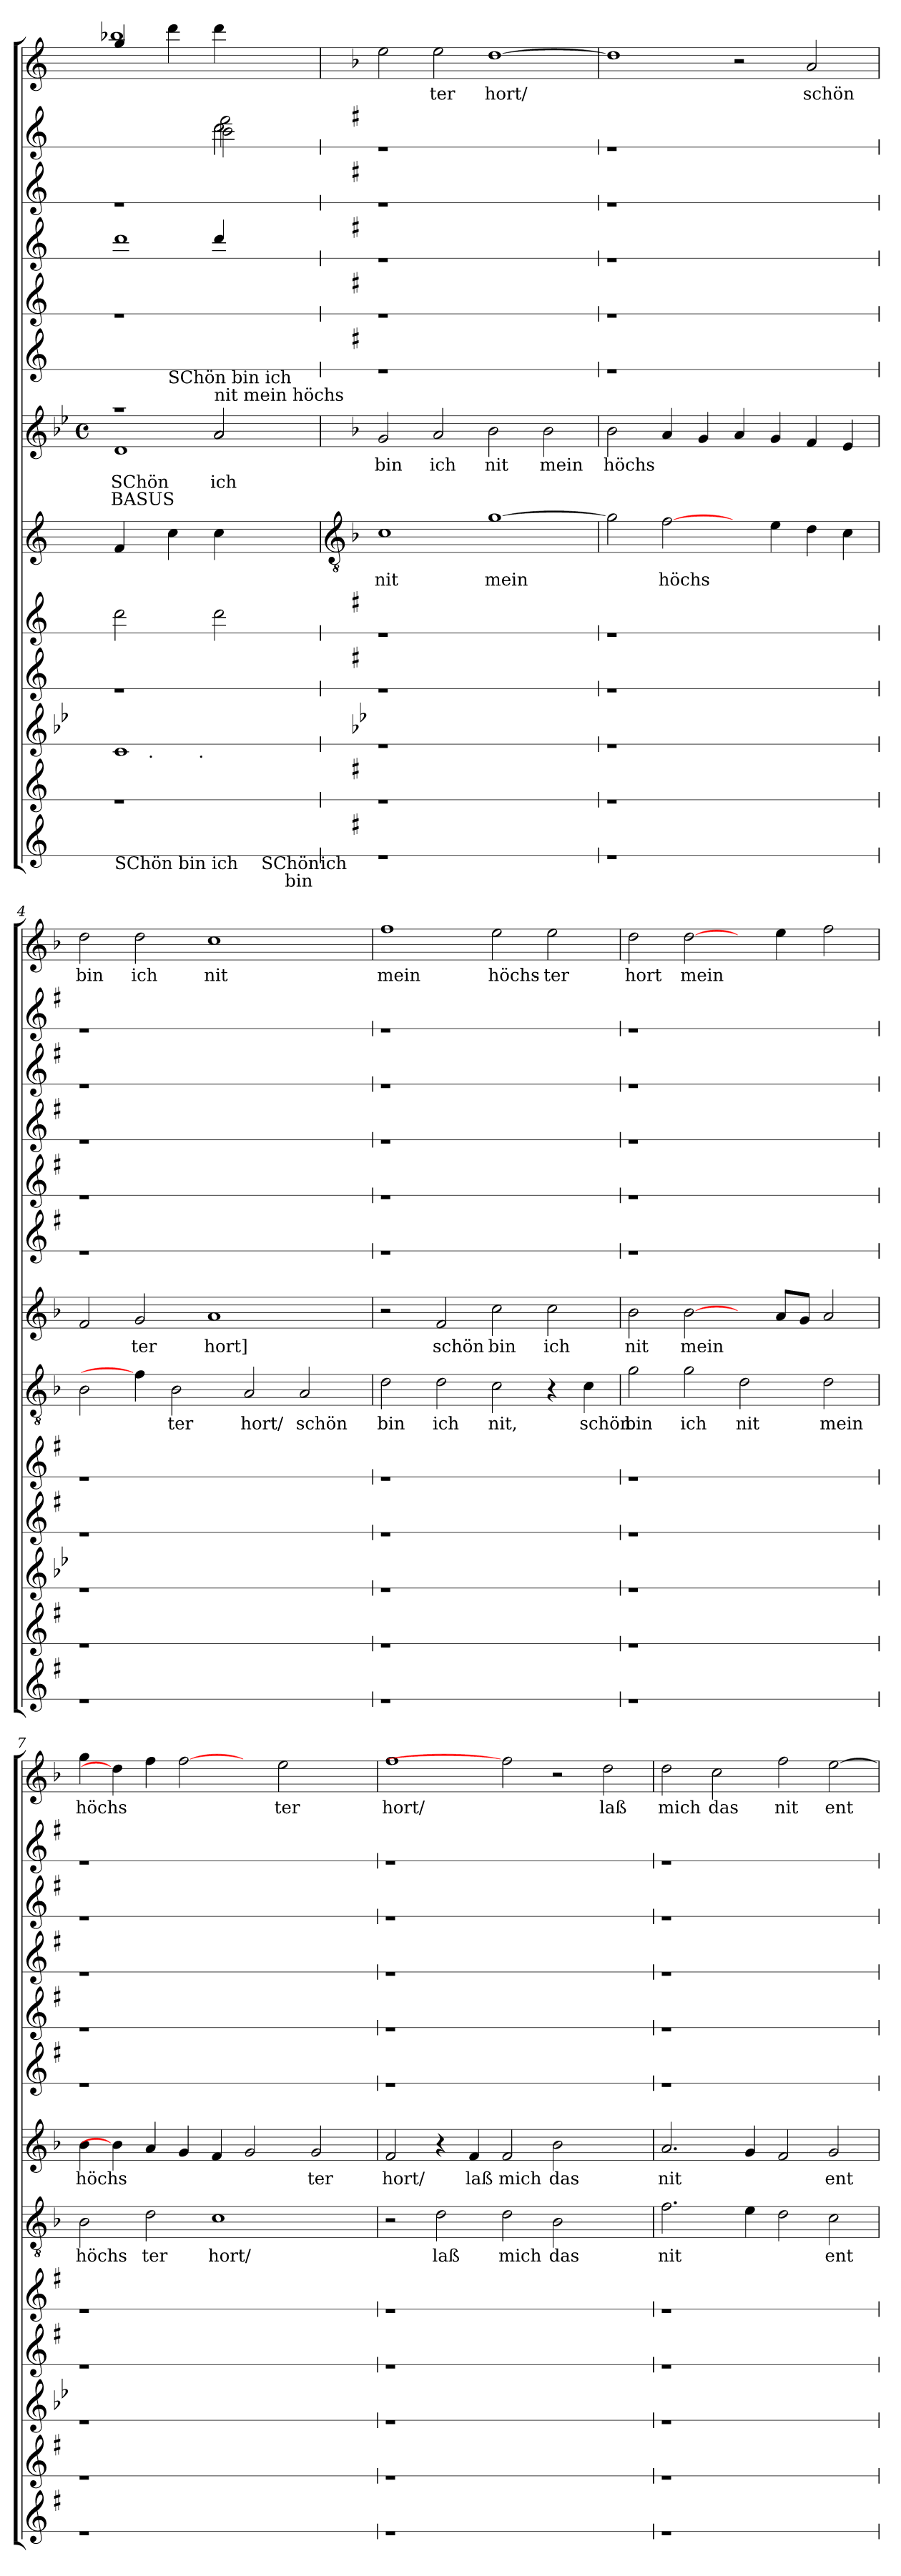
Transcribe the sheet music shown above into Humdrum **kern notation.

**kern	**kern	**kern	**kern	**kern	**kern	**text	**kern	**text	**text	**text	**kern	**kern	**kern	**kern	**kern	**kern	**text
*part13	*part12	*part11	*part10	*part9	*part8	*part8	*part7	*part7	*part7	*part7	*part6	*part5	*part4	*part3	*part2	*part1	*part1
*staff13	*staff12	*staff11	*staff10	*staff9	*staff8	*staff8	*staff7	*staff7	*staff7	*staff7	*staff6	*staff5	*staff4	*staff3	*staff2	*staff1	*staff1
*stria1	*stria1	*stria1	*stria1	*stria1	*	*	*	*	*	*	*stria1	*stria1	*stria1	*stria1	*stria1	*	*
*clefG2	*clefG2	*clefG2	*clefG2	*clefG2	*clefG2	*	*clefG2	*	*	*	*clefG2	*clefG2	*clefG2	*clefG2	*clefG2	*clefG2	*
*ITrd1c2	*ITrd1c2	*	*ITrd1c2	*ITrd1c2	*ITrd1c2	*	*	*	*	*	*ITrd1c2	*ITrd1c2	*ITrd1c2	*ITrd1c2	*ITrd1c2	*ITrd1c2	*
*k[b-e-]	*k[b-e-]	*k[b-e-]	*k[b-e-]	*k[b-e-]	*k[b-e-]	*	*k[b-e-]	*	*	*	*k[b-e-]	*k[b-e-]	*k[b-e-]	*k[b-e-]	*k[b-e-]	*k[b-e-]	*
*B-:	*B-:	*B-:	*B-:	*B-:	*B-:	*	*B-:	*	*	*	*B-:	*B-:	*B-:	*B-:	*B-:	*B-:	*
*	*	*	*	*	*	*	*M4/4	*	*	*	*	*	*	*	*	*	*
*	*	*	*	*	*	*	*met(c)	*	*	*	*	*	*	*	*	*	*
=1	=1	=1	=1	=1	=1	=1	=1	=1	=1	=1	=1	=1	=1	=1	=1	=1	=1
!	!	!	!	!	!	!	!	!	!	!	!	!	!LO:TX:b:t=b	!	!	!	!
!	!	!	!	!	!	!	!LO:TX:a:t=A	!	!	!	!	!	!	!	!	!	!
!	!	!	!	!	!	!	!LO:TX:t=LTUS	!	!	!	!	!	!	!	!	!	!
!	!	!LO:TX:b:t=c	!	!	!	!	!	!	!	!	!	!	!	!	!	!	!
!LO:TX:b:t=SChön bin ich	!	!	!	!	!	!	!	!	!	!	!	!	!	!	!	!	!
!	!	!	!	!	!LO:N:head=solid	!	!	!	!LO:LY:b:rj	!LO:LY:b:rj	!	!	!	!	!	!LO:N:head=solid	!
*	*	*^	*	*	*	*	*^	*	*	*	*	*	*^	*	*^	*^	*
*	*	*	*^	*	*	*	*	*	*^	*	*	*	*	*	*	*	*	*	*^	*	*	*
*	*	*	*	*	*	*	*	*	*	*	*^	*	*	*	*	*	*	*	*	*	*	*^	*	*	*
2.ryy	1r	1c	8ryy	4..ryy	1r	2b-\	4e-/	.	1raa	1d	2ryy	2ryy	.	SChön	BASUS	4ryy	1r	1b-	2ryy	1r	2ryy	2ryy	2ryy	2ryy	4ff/	1aa-X	.
.	.	.	32ryy	.	.	.	.	.	.	.	.	.	.	.	.	.	.	.	.	.	.	.	.	.	.	.	.
!	!	!	!LO:TX:b:t=.	!	!	!	!	!	!	!	!	!	!	!	!	!	!	!	!	!	!	!	!	!	!	!	!
.	.	.	2ryy	.	.	.	.	.	.	.	.	.	.	.	.	.	.	.	.	.	.	.	.	.	.	.	.
!	!	!	!	!	!	!	!	!	!	!	!	!	!	!	!	!LO:TX:b:t=SChön bin ich	!	!	!	!	!	!	!	!	!	!	!
!	!	!	!	!	!	!	!LO:N:head=solid	!	!	!	!	!	!	!	!	!	!	!	!	!	!	!	!	!	!LO:N:head=solid	!	!
.	.	.	.	.	.	.	4b-\	.	.	.	.	.	.	.	.	4ryy	.	.	.	.	.	.	.	.	4ccc\	.	.
!	!	!	!	!LO:TX:b:t=.	!	!	!	!	!	!	!	!	!	!	!	!	!	!	!	!	!	!	!	!	!	!	!
.	.	.	.	2ryy	.	.	.	.	.	.	.	.	.	.	.	.	.	.	.	.	.	.	.	.	.	.	.
!	!	!	!	!	!	!	!	!	!	!	!	!	!	!	!	!LO:TX:b:t=nit mein höchs	!	!	!	!	!	!	!	!	!	!	!
!	!	!	!	!	!	!	!LO:N:head=solid	!	!	!	!	!	!	!LO:LY:b	!	!	!	!	!	!	!	!	!	!	!	!	!
!	!	!	!	!	!	!	!	!	!	!	!	!	!	!LO:LY:b	!	!	!	!	!	!	!	!	!	!	!LO:N:head=solid	!	!
.	.	.	.	.	.	2b-\	4b-\	.	.	.	2a/	2a/	.	ich	.	2ryy	.	.	4b-/	.	2b-\	2b-\	2a\	2dd\	4ccc\	.	.
.	.	.	4ryy	.	.	.	.	.	.	.	.	.	.	.	.	.	.	.	.	.	.	.	.	.	.	.	.
!LO:TX:b:t=SChön	!	!	!	!	!	!	!	!	!	!	!	!	!	!	!	!	!	!	!	!	!	!	!	!	!	!	!
8ryy	.	.	.	.	.	.	4ryy	.	.	.	.	.	.	.	.	.	.	.	4ryy	.	.	.	.	.	4ryy	.	.
!LO:TX:b:t=bin	!	!	!	!	!	!	!	!	!	!	!	!	!	!	!	!	!	!	!	!	!	!	!	!	!	!	!
8ryy	.	.	.	.	.	.	.	.	.	.	.	.	.	.	.	.	.	.	.	.	.	.	.	.	.	.	.
.	.	.	16.ryy	.	.	.	.	.	.	.	.	.	.	.	.	.	.	.	.	.	.	.	.	.	.	.	.
.	.	.	.	16ryy	.	.	.	.	.	.	.	.	.	.	.	.	.	.	.	.	.	.	.	.	.	.	.
!LO:TX:b:t=ich	!	!	!	!	!	!	!	!	!	!	!	!	!	!	!	!	!	!	!	!	!	!	!	!	!	!	!
*	*	*	*	*	*	*	*	*	*	*	*	*	*	*	*	*	*	*	*	*	*v	*v	*v	*v	*	*	*
*	*	*v	*v	*v	*	*	*	*	*v	*v	*v	*v	*	*	*	*	*	*v	*v	*	*	*v	*v	*
!!LO:LB:g=z
=2	=2	=2	=2	=2	=2	=2	=2	=2	=2	=2	=2	=2	=2	=2	=2	=2	=2
*	*	*	*	*	*clefGv2	*	*	*	*	*	*	*	*	*	*	*	*
*k[b-]	*k[b-]	*	*k[b-]	*k[b-]	*k[b-e-a-]	*	*k[b-]	*	*	*	*k[b-]	*k[b-]	*k[b-]	*k[b-]	*k[b-]	*k[b-e-a-]	*
*F:	*F:	*	*F:	*F:	*E-:	*	*F:	*	*	*	*F:	*F:	*F:	*F:	*F:	*E-:	*
*	*	*^	*	*	*	*	*^	*	*	*	*	*	*^	*	*^	*^	*
*	*	*	*^	*	*	*	*	*	*^	*	*	*	*	*	*	*	*	*	*^	*	*	*
*	*	*	*	*	*	*	*	*	*	*	*^	*	*	*	*	*	*	*	*	*	*	*^	*	*	*
!	!	!	!	!	!	!	!	!LO:LY:b	!	!	!	!	!LO:LY:b	!	!	!	!	!	!	!	!	!	!	!	!	!	!
*	*	*	*	*	*	*	*	*	*	*	*	*	*	*	*	*	*	*	*	*	*v	*v	*v	*v	*	*	*
*	*	*v	*v	*v	*	*	*	*	*v	*v	*v	*v	*	*	*	*	*	*v	*v	*	*	*v	*v	*
1r	1r	1r	1r	1r	1B-	nit	2g/	bin	.	.	1r	1r	1r	1r	1r	2dd\	.
!	!	!	!	!	!	!	!	!LO:LY:b	!	!	!	!	!	!	!	!	!LO:LY:b
.	.	.	.	.	.	.	2a/	ich	.	.	.	.	.	.	.	2dd\	ter
!	!	!	!	!	!	!LO:LY:b	!	!LO:LY:b	!	!	!	!	!	!	!	!	!LO:LY:b
1ryy	1ryy	1ryy	1ryy	1ryy	[>1f	mein	2b-\	nit	.	.	1ryy	1ryy	1ryy	1ryy	1ryy	[>1cc	hort/
!	!	!	!	!	!	!	!	!LO:LY:b	!	!	!	!	!	!	!	!	!
.	.	.	.	.	.	.	2b-\	mein	.	.	.	.	.	.	.	.	.
=3	=3	=3	=3	=3	=3	=3	=3	=3	=3	=3	=3	=3	=3	=3	=3	=3	=3
!	!	!	!	!	!	!	!	!LO:LY:b	!	!	!	!	!	!	!	!	!
1r	1r	1r	1r	1r	2f\]	.	2b-\	höchs	.	.	1r	1r	1r	1r	1r	1cc]	.
!	!	!	!	!	!	!LO:LY:b	!	!	!	!	!	!	!	!	!	!	!
.	.	.	.	.	[2e-\	höchs	4a/	.	.	.	.	.	.	.	.	.	.
.	.	.	.	.	.	.	4g/	.	.	.	.	.	.	.	.	.	.
1ryy	1ryy	1ryy	1ryy	1ryy	4ryy	.	4a/	.	.	.	1ryy	1ryy	1ryy	1ryy	1ryy	2r	.
.	.	.	.	.	4d\	.	4g/	.	.	.	.	.	.	.	.	.	.
!	!	!	!	!	!	!	!	!	!	!	!	!	!	!	!	!	!LO:LY:b
.	.	.	.	.	4c\	.	4f/	.	.	.	.	.	.	.	.	2g/	schön
.	.	.	.	.	4B-\	.	4e/	.	.	.	.	.	.	.	.	.	.
=4	=4	=4	=4	=4	=4	=4	=4	=4	=4	=4	=4	=4	=4	=4	=4	=4	=4
!	!	!	!	!	!	!	!	!	!	!	!	!	!	!	!	!	!LO:LY:b
1r	1r	1r	1r	1r	2A-\	.	2f/	.	.	.	1r	1r	1r	1r	1r	2cc\	bin
!	!	!	!	!	!	!	!	!LO:LY:b	!	!	!	!	!	!	!	!	!LO:LY:b
.	.	.	.	.	4e-\]	.	2g/	ter	.	.	.	.	.	.	.	2cc\	ich
!	!	!	!	!	!	!LO:LY:b	!	!	!	!	!	!	!	!	!	!	!
.	.	.	.	.	2A-\	ter	.	.	.	.	.	.	.	.	.	.	.
!	!	!	!	!	!	!	!	!LO:LY:b	!	!	!	!	!	!	!	!	!LO:LY:b
1ryy	1ryy	1ryy	1ryy	1ryy	.	.	1a	hort]	.	.	1ryy	1ryy	1ryy	1ryy	1ryy	1b-	nit
!	!	!	!	!	!	!LO:LY:b	!	!	!	!	!	!	!	!	!	!	!
.	.	.	.	.	2G/	hort/	.	.	.	.	.	.	.	.	.	.	.
!	!	!	!	!	!	!LO:LY:b	!	!	!	!	!	!	!	!	!	!	!
.	.	.	.	.	2G/	schön	.	.	.	.	.	.	.	.	.	.	.
4ryy	4ryy	4ryy	4ryy	4ryy	.	.	4ryy	.	.	.	4ryy	4ryy	4ryy	4ryy	4ryy	4ryy	.
=5	=5	=5	=5	=5	=5	=5	=5	=5	=5	=5	=5	=5	=5	=5	=5	=5	=5
!	!	!	!	!	!	!LO:LY:b	!	!	!	!	!	!	!	!	!	!	!LO:LY:b
1r	1r	1r	1r	1r	2c\	bin	2r	.	.	.	1r	1r	1r	1r	1r	1ee-	mein
!	!	!	!	!	!	!LO:LY:b	!	!LO:LY:b	!	!	!	!	!	!	!	!	!
.	.	.	.	.	2c\	ich	2f/	schön	.	.	.	.	.	.	.	.	.
!	!	!	!	!	!	!LO:LY:b	!	!LO:LY:b	!	!	!	!	!	!	!	!	!LO:LY:b
1ryy	1ryy	1ryy	1ryy	1ryy	2B-\	nit,	2cc\	bin	.	.	1ryy	1ryy	1ryy	1ryy	1ryy	2dd\	höchs-
!	!	!	!	!	!	!	!	!LO:LY:b	!	!	!	!	!	!	!	!	!LO:LY:b
.	.	.	.	.	4r	.	2cc\	ich	.	.	.	.	.	.	.	2dd\	-ter
!	!	!	!	!	!	!LO:LY:b	!	!	!	!	!	!	!	!	!	!	!
.	.	.	.	.	4B-\	schön	.	.	.	.	.	.	.	.	.	.	.
!!LO:LB:g=z
=6	=6	=6	=6	=6	=6	=6	=6	=6	=6	=6	=6	=6	=6	=6	=6	=6	=6
!	!	!	!	!	!	!LO:LY:b	!	!LO:LY:b	!	!	!	!	!	!	!	!	!LO:LY:b
1r	1r	1r	1r	1r	2f\	bin	2b-\	nit	.	.	1r	1r	1r	1r	1r	2cc\	hort
!	!	!	!	!	!	!LO:LY:b	!	!LO:LY:b	!	!	!	!	!	!	!	!	!LO:LY:b
.	.	.	.	.	2f\	ich	[2b-\	mein	.	.	.	.	.	.	.	[2cc\	mein
!	!	!	!	!	!	!LO:LY:b	!	!	!	!	!	!	!	!	!	!	!
1ryy	1ryy	1ryy	1ryy	1ryy	2c\	nit	4ryy	.	.	.	1ryy	1ryy	1ryy	1ryy	1ryy	4ryy	.
.	.	.	.	.	.	.	8a/L	.	.	.	.	.	.	.	.	4dd\	.
.	.	.	.	.	.	.	8g/J	.	.	.	.	.	.	.	.	.	.
!	!	!	!	!	!	!LO:LY:b	!	!	!	!	!	!	!	!	!	!	!
.	.	.	.	.	2c\	mein	2a/	.	.	.	.	.	.	.	.	2ee-\	.
=7	=7	=7	=7	=7	=7	=7	=7	=7	=7	=7	=7	=7	=7	=7	=7	=7	=7
!	!	!	!	!	!	!LO:LY:b	!	!LO:LY:b	!	!	!	!	!	!	!	!	!LO:LY:b
1r	1r	1r	1r	1r	2A-\	höchs	4b-\	höchs	.	.	1r	1r	1r	1r	1r	4ff\	höchs
.	.	.	.	.	.	.	4b-\]	.	.	.	.	.	.	.	.	4cc\]	.
!	!	!	!	!	!	!LO:LY:b	!	!	!	!	!	!	!	!	!	!	!
.	.	.	.	.	2c\	ter	4a/	.	.	.	.	.	.	.	.	4ee-\	.
.	.	.	.	.	.	.	4g/	.	.	.	.	.	.	.	.	[2ee-	.
!	!	!	!	!	!	!LO:LY:b	!	!	!	!	!	!	!	!	!	!	!
1ryy	1ryy	1ryy	1ryy	1ryy	1B-	hort/	4f/	.	.	.	1ryy	1ryy	1ryy	1ryy	1ryy	.	.
.	.	.	.	.	.	.	2g/	.	.	.	.	.	.	.	.	4ryy	.
!	!	!	!	!	!	!	!	!	!	!	!	!	!	!	!	!	!LO:LY:b
.	.	.	.	.	.	.	.	.	.	.	.	.	.	.	.	2dd\	ter
!	!	!	!	!	!	!	!	!LO:LY:b	!	!	!	!	!	!	!	!	!
.	.	.	.	.	.	.	2g/	ter	.	.	.	.	.	.	.	.	.
4ryy	4ryy	4ryy	4ryy	4ryy	4ryy	.	.	.	.	.	4ryy	4ryy	4ryy	4ryy	4ryy	4ryy	.
=8	=8	=8	=8	=8	=8	=8	=8	=8	=8	=8	=8	=8	=8	=8	=8	=8	=8
!	!	!	!	!	!	!	!	!LO:LY:b	!	!	!	!	!	!	!	!	!LO:LY:b
1r	1r	1r	1r	1r	2r	.	2f/	hort/	.	.	1r	1r	1r	1r	1r	1ee-	hort/
!	!	!	!	!	!	!LO:LY:b	!	!	!	!	!	!	!	!	!	!	!
.	.	.	.	.	2c\	laß	4r	.	.	.	.	.	.	.	.	.	.
!	!	!	!	!	!	!	!	!LO:LY:b	!	!	!	!	!	!	!	!	!
.	.	.	.	.	.	.	4f/	laß	.	.	.	.	.	.	.	.	.
!	!	!	!	!	!	!LO:LY:b	!	!LO:LY:b	!	!	!	!	!	!	!	!	!
1.ryy	1.ryy	1.ryy	1.ryy	1.ryy	2c\	mich	2f/	mich	.	.	1.ryy	1.ryy	1.ryy	1.ryy	1.ryy	2ee-]	.
!	!	!	!	!	!	!LO:LY:b	!	!LO:LY:b	!	!	!	!	!	!	!	!	!
.	.	.	.	.	2A-\	das	2b-\	das	.	.	.	.	.	.	.	2r	.
!	!	!	!	!	!	!	!	!	!	!	!	!	!	!	!	!	!LO:LY:b
.	.	.	.	.	2ryy	.	2ryy	.	.	.	.	.	.	.	.	2cc\	laß
=9	=9	=9	=9	=9	=9	=9	=9	=9	=9	=9	=9	=9	=9	=9	=9	=9	=9
!	!	!	!	!	!	!LO:LY:b	!	!LO:LY:b	!	!	!	!	!	!	!	!	!LO:LY:b
1r	1r	1r	1r	1r	2.e-\	nit	2.a/	nit	.	.	1r	1r	1r	1r	1r	2cc\	mich
!	!	!	!	!	!	!	!	!	!	!	!	!	!	!	!	!	!LO:LY:b
.	.	.	.	.	.	.	.	.	.	.	.	.	.	.	.	2b-\	das
.	.	.	.	.	4d\	.	4g/	.	.	.	.	.	.	.	.	.	.
!	!	!	!	!	!	!	!	!	!	!	!	!	!	!	!	!	!LO:LY:b
1ryy	1ryy	1ryy	1ryy	1ryy	2c\	.	2f/	.	.	.	1ryy	1ryy	1ryy	1ryy	1ryy	2ee-\	nit
!	!	!	!	!	!	!LO:LY:b	!	!LO:LY:b	!	!	!	!	!	!	!	!	!LO:LY:b
.	.	.	.	.	2B-\	ent-	2g/	ent-	.	.	.	.	.	.	.	[<2dd\	ent-
=	=	=	=	=	=	=	=	=	=	=	=	=	=	=	=	=	=
*-	*-	*-	*-	*-	*-	*-	*-	*-	*-	*-	*-	*-	*-	*-	*-	*-	*-
